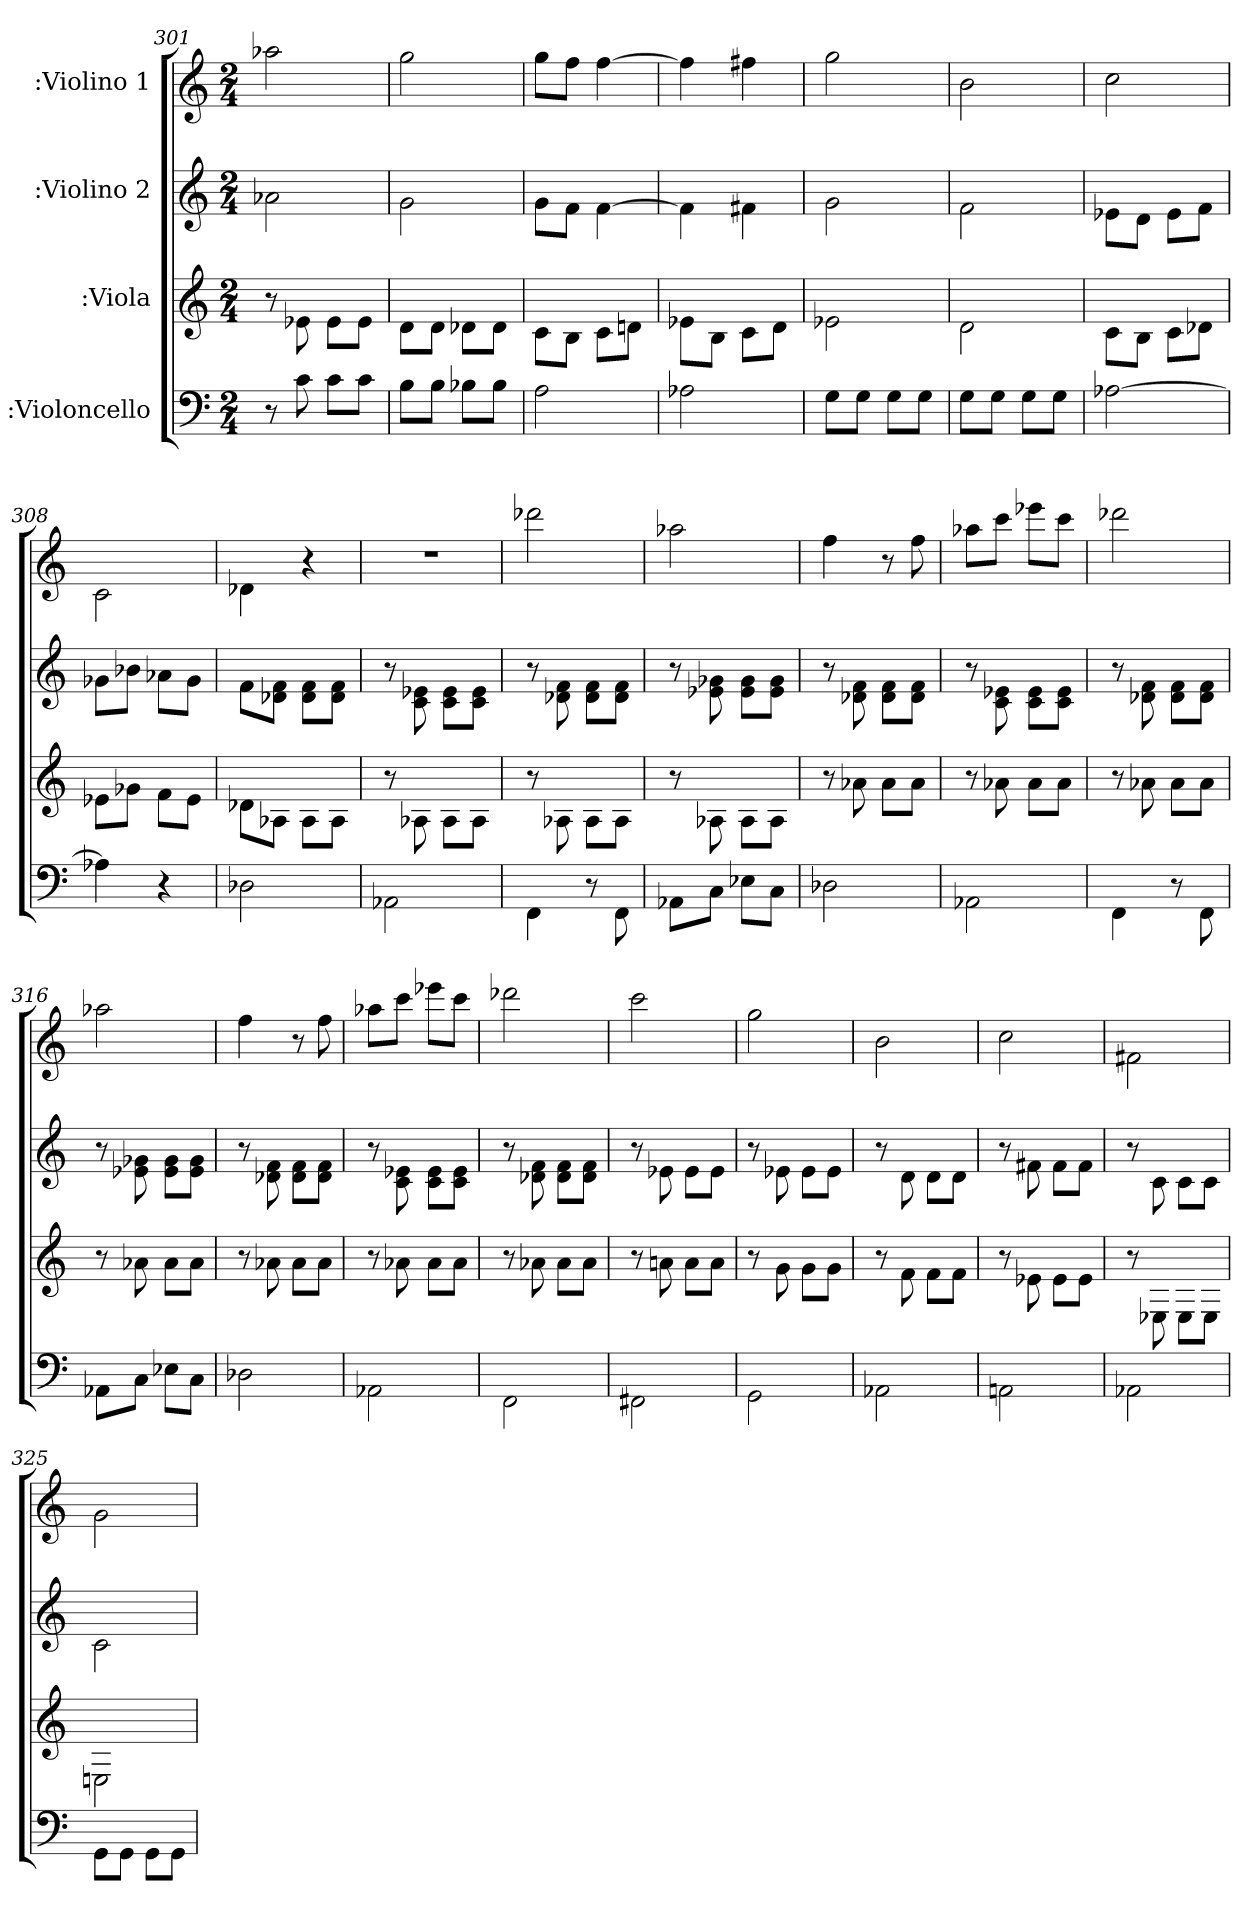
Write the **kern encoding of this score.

**kern	**kern	**kern	**kern
*part4	*part3	*part2	*part1
*staff4	*staff3	*staff2	*staff1
*I":Violoncello	*I":Viola	*I":Violino 2	*I":Violino 1
*k[]	*k[]	*k[]	*k[]
*C:	*C:	*C:	*C:
*M2/4	*M2/4	*M2/4	*M2/4
=301	=301	=301	=301
8r	8r	2a-X\	2aa-X\
8c\	8e-X\	.	.
8c\L	8e-\L	.	.
8c\J	8e-\J	.	.
=302	=302	=302	=302
8B\L	8d\L	2g\	2gg\
8B\J	8d\J	.	.
8B-X\L	8d-X\L	.	.
8B-\J	8d-\J	.	.
=303	=303	=303	=303
2A\	8c\L	8g\L	8gg\L
.	8B\J	8f\J	8ff\J
.	8c\L	[4f\	[4ff\
.	8dn\J	.	.
=304	=304	=304	=304
2A-X\	8e-X\L	4f\]	4ff\]
.	8B\J	.	.
.	8c\L	4f#X\	4ff#X\
.	8d\J	.	.
=305	=305	=305	=305
8G\L	2e-X\	2g\	2gg\
8G\J	.	.	.
8G\L	.	.	.
8G\J	.	.	.
=306	=306	=306	=306
8G\L	2d\	2f\	2b\
8G\J	.	.	.
8G\L	.	.	.
8G\J	.	.	.
=307	=307	=307	=307
[2A-X\	8c\L	8e-X\L	2cc\
.	8B\J	8d\J	.
.	8c\L	8e-\L	.
.	8d-X\J	8f\J	.
=308	=308	=308	=308
4A-X\]	8e-X\L	8g-X\L	2c\
.	8g-X\J	8b-X\J	.
4r	8f\L	8a-X\L	.
.	8e-\J	8g-\J	.
=309	=309	=309	=309
2D-X\	8d-X\L	8f\L	4d-X\
.	8A-X\J	8f\ 8d-X\J	.
.	8A-\L	8f\ 8d-\L	4r
.	8A-\J	8f\ 8d-\J	.
=310	=310	=310	=310
2AA-X\	8r	8r	2r
.	8A-X\	8e-X\ 8c\	.
.	8A-\L	8e-\ 8c\L	.
.	8A-\J	8e-\ 8c\J	.
=311	=311	=311	=311
4FF\	8r	8r	2ddd-X\
.	8A-X\	8f\ 8d-X\	.
8r	8A-\L	8f\ 8d-\L	.
8FF\	8A-\J	8f\ 8d-\J	.
=312	=312	=312	=312
8AA-X\L	8r	8r	2aa-X\
8C\J	8A-X\	8g-X\ 8e-X\	.
8E-X\L	8A-\L	8g-\ 8e-\L	.
8C\J	8A-\J	8g-\ 8e-\J	.
=313	=313	=313	=313
2D-X\	8r	8r	4ff\
.	8a-X\	8f\ 8d-X\	.
.	8a-\L	8f\ 8d-\L	8r
.	8a-\J	8f\ 8d-\J	8ff\
=314	=314	=314	=314
2AA-X\	8r	8r	8aa-X\L
.	8a-X\	8e-X\ 8c\	8ccc\J
.	8a-\L	8e-\ 8c\L	8eee-X\L
.	8a-\J	8e-\ 8c\J	8ccc\J
=315	=315	=315	=315
4FF\	8r	8r	2ddd-X\
.	8a-X\	8f\ 8d-X\	.
8r	8a-\L	8f\ 8d-\L	.
8FF\	8a-\J	8f\ 8d-\J	.
=316	=316	=316	=316
8AA-X\L	8r	8r	2aa-X\
8C\J	8a-X\	8g-X\ 8e-X\	.
8E-X\L	8a-\L	8g-\ 8e-\L	.
8C\J	8a-\J	8g-\ 8e-\J	.
=317	=317	=317	=317
2D-X\	8r	8r	4ff\
.	8a-X\	8f\ 8d-X\	.
.	8a-\L	8f\ 8d-\L	8r
.	8a-\J	8f\ 8d-\J	8ff\
=318	=318	=318	=318
2AA-X\	8r	8r	8aa-X\L
.	8a-X\	8e-X\ 8c\	8ccc\J
.	8a-\L	8e-\ 8c\L	8eee-X\L
.	8a-\J	8e-\ 8c\J	8ccc\J
=319	=319	=319	=319
2FF\	8r	8r	2ddd-X\
.	8a-X\	8f\ 8d-X\	.
.	8a-\L	8f\ 8d-\L	.
.	8a-\J	8f\ 8d-\J	.
=320	=320	=320	=320
2FF#X\	8r	8r	2ccc\
.	8an\	8e-X\	.
.	8a\L	8e-\L	.
.	8a\J	8e-\J	.
=321	=321	=321	=321
2GG\	8r	8r	2gg\
.	8g\	8e-X\	.
.	8g\L	8e-\L	.
.	8g\J	8e-\J	.
=322	=322	=322	=322
2AA-X\	8r	8r	2b\
.	8f\	8d\	.
.	8f\L	8d\L	.
.	8f\J	8d\J	.
=323	=323	=323	=323
2AAn\	8r	8r	2cc\
.	8e-X\	8f#X\	.
.	8e-\L	8f#\L	.
.	8e-\J	8f#\J	.
=324	=324	=324	=324
2AA-X\	8r	8r	2f#X\
.	8E-X\	8c\	.
.	8E-\L	8c\L	.
.	8E-\J	8c\J	.
=325	=325	=325	=325
8GG\L	2En\	2c\	2g\
8GG\J	.	.	.
8GG\L	.	.	.
8GG\J	.	.	.
=	=	=	=
*-	*-	*-	*-
